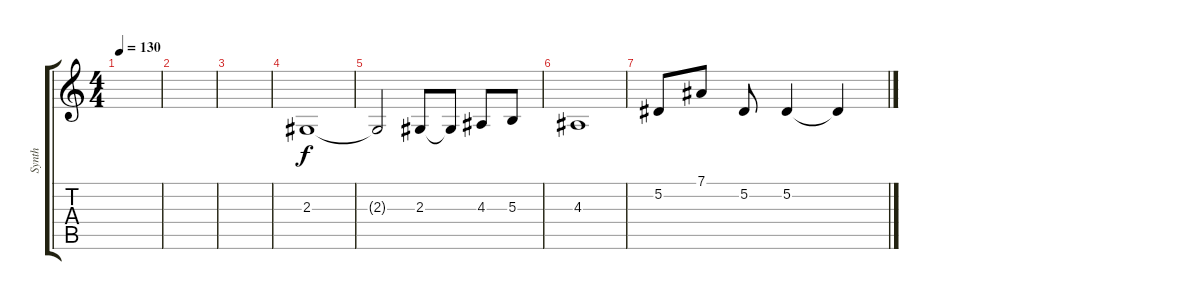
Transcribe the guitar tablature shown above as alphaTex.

\track ("Synth" "Synth") {instrument stringensemble1}
\staff {score tabs}
\tuning (Eb4 Bb3 Gb3 Db3 Ab2 Db2) {hide}
\ts (4 4)
\tempo 130
\clef g2
\ks c
|
|
|
2.3.1 |
2.3{t}.2 2.3.8 2.3{t}.8 4.3.8 5.3.8 |
4.3.1 |
5.2.8 7.1.8 5.2.8 5.2.4 5.2{t}.4
